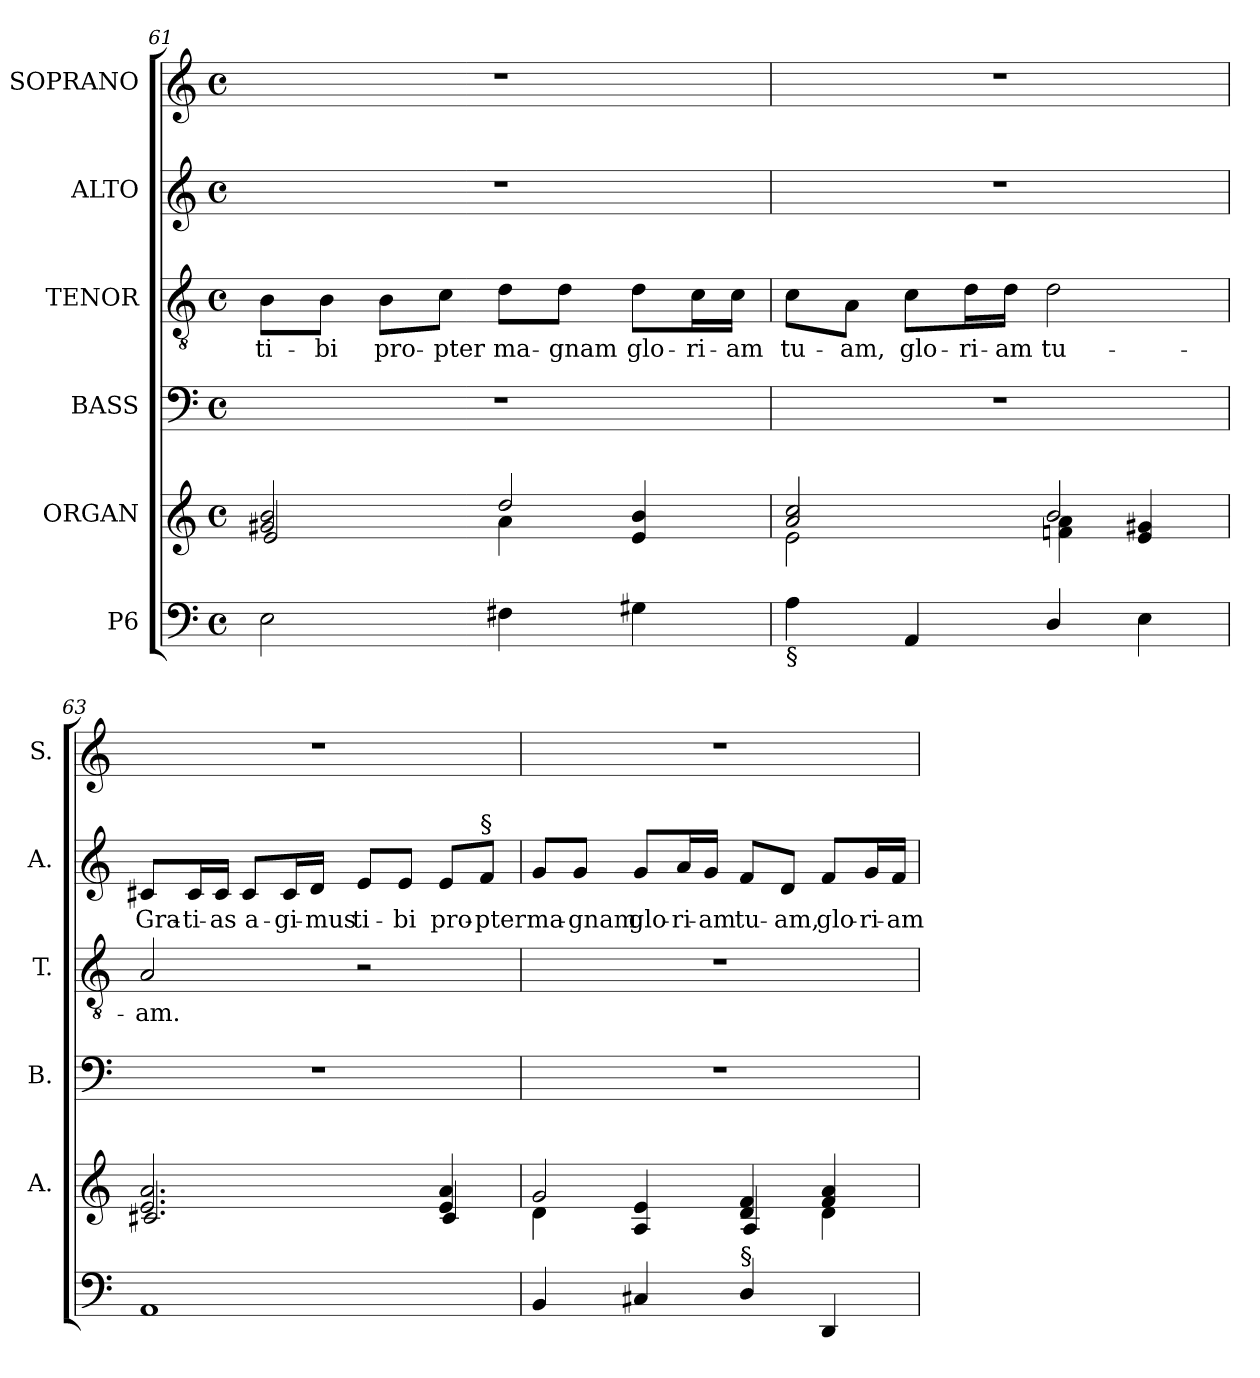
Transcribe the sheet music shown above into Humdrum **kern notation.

**kern	**kern	**kern	**kern	**text	**kern	**text	**kern
*part6	*part5	*part4	*part3	*part3	*part2	*part2	*part1
*staff6	*staff5	*staff4	*staff3	*staff3	*staff2	*staff2	*staff1
*I"P6	*I"ORGAN	*I"BASS	*I"TENOR	*	*I"ALTO	*	*I"SOPRANO
*	*I'A.	*I'B.	*I'T.	*	*I'A.	*	*I'S.
!!LO:LB:g=z
*clefF4	*clefG2	*clefF4	*clefGv2	*	*clefG2	*	*clefG2
*	*	*	*ITrd7c12	*	*	*	*
*k[]	*k[]	*k[]	*k[]	*	*k[]	*	*k[]
*C:	*C:	*C:	*C:	*	*C:	*	*C:
*M4/4	*M4/4	*M4/4	*M4/4	*	*M4/4	*	*M4/4
*met(c)	*met(c)	*met(c)	*met(c)	*	*met(c)	*	*met(c)
=61	=61	=61	=61	=61	=61	=61	=61
*	*^	*	*	*	*	*	*
!	!	!	!	!	!LO:LY:b:color=#000000	!	!	!
2Ei\	2g#Xi/ 2bi	2ei/	1r	8BBi\L	ti-	1r	.	1r
!	!	!	!	!	!LO:LY:b:color=#000000	!	!	!
.	.	.	.	8BBi\J	-bi	.	.	.
!	!	!	!	!	!LO:LY:b:color=#000000	!	!	!
.	.	.	.	8BBi\L	pro-	.	.	.
!	!	!	!	!	!LO:LY:b:color=#000000	!	!	!
.	.	.	.	8Ci\J	-pter	.	.	.
!	!	!	!	!	!LO:LY:b:color=#000000	!	!	!
4F#Xi\	2ddi/	4ai\	.	8Di\L	ma-	.	.	.
!	!	!	!	!	!LO:LY:b:color=#000000	!	!	!
.	.	.	.	8Di\J	-gnam	.	.	.
!	!	!	!	!	!LO:LY:b:color=#000000	!	!	!
4G#Xi\	.	4ei/ 4bi	.	8Di\L	glo-	.	.	.
!	!	!	!	!	!LO:LY:b:color=#000000	!	!	!
.	.	.	.	16Ci\L	-ri-	.	.	.
!	!	!	!	!	!LO:LY:b:color=#000000	!	!	!
.	.	.	.	16Ci\JJ	-am	.	.	.
=62	=62	=62	=62	=62	=62	=62	=62	=62
!LO:TX:b:t=§	!	!	!	!	!	!	!	!
!	!	!	!	!	!LO:LY:b:color=#000000	!	!	!
4Ai\	2ai/ 2cci	2ei\	1r	8Ci\L	tu-	1r	.	1r
!	!	!	!	!	!LO:LY:b:color=#000000	!	!	!
.	.	.	.	8AAi\J	-am,	.	.	.
!	!	!	!	!	!LO:LY:b:color=#000000	!	!	!
4AAi/	.	.	.	8Ci\L	glo-	.	.	.
!	!	!	!	!	!LO:LY:b:color=#000000	!	!	!
.	.	.	.	16Di\L	-ri-	.	.	.
!	!	!	!	!	!LO:LY:b:color=#000000	!	!	!
.	.	.	.	16Di\JJ	-am	.	.	.
!	!	!	!	!	!LO:LY:b:color=#000000	!	!	!
4Di/	2bi/	4fni\ 4ai	.	2Di\	tu-	.	.	.
4Ei\	.	4ei/ 4g#Xi	.	.	.	.	.	.
=63	=63	=63	=63	=63	=63	=63	=63	=63
!	!	!	!	!	!LO:LY:b:color=#000000	!	!	!
!	!	!	!	!	!	!	!LO:LY:b:color=#000000	!
1AAi	2.ei/ 2.ai	2.c#Xi/	1r	2AAi/	-am.	8c#Xi/L	Gra-	1r
!	!	!	!	!	!	!	!LO:LY:b:color=#000000	!
.	.	.	.	.	.	16c#i/L	-ti-	.
!	!	!	!	!	!	!	!LO:LY:b:color=#000000	!
.	.	.	.	.	.	16c#i/JJ	-as	.
!	!	!	!	!	!	!	!LO:LY:b:color=#000000	!
.	.	.	.	.	.	8c#i/L	a-	.
!	!	!	!	!	!	!	!LO:LY:b:color=#000000	!
.	.	.	.	.	.	16c#i/L	-gi-	.
!	!	!	!	!	!	!	!LO:LY:b:color=#000000	!
.	.	.	.	.	.	16di/JJ	-mus	.
!	!	!	!	!	!	!	!LO:LY:b:color=#000000	!
.	.	.	.	2r	.	8ei/L	ti-	.
!	!	!	!	!	!	!	!LO:LY:b:color=#000000	!
.	.	.	.	.	.	8ei/J	-bi	.
!	!	!	!	!	!	!	!LO:LY:b:color=#000000	!
.	4ei/ 4ai	4c#i/	.	.	.	8ei/L	pro-	.
!	!	!	!	!	!	!LO:TX:a:t=§	!	!
!	!	!	!	!	!	!	!LO:LY:b:color=#000000	!
.	.	.	.	.	.	8fi/J	-pter	.
!!LO:PB:g=z
=64	=64	=64	=64	=64	=64	=64	=64	=64
!	!	!	!	!	!	!	!LO:LY:b:color=#000000	!
4BBi/	2gi/	4di\	1r	1r	.	8gi/L	ma-	1r
!	!	!	!	!	!	!	!LO:LY:b:color=#000000	!
.	.	.	.	.	.	8gi/J	-gnam	.
!	!	!	!	!	!	!	!LO:LY:b:color=#000000	!
4C#Xi/	.	4Ai/ 4ei	.	.	.	8gi/L	glo-	.
!	!	!	!	!	!	!	!LO:LY:b:color=#000000	!
.	.	.	.	.	.	16ai/L	-ri-	.
!	!	!	!	!	!	!	!LO:LY:b:color=#000000	!
.	.	.	.	.	.	16gi/JJ	-am	.
!LO:TX:t=§	!	!	!	!	!	!	!	!
!	!	!	!	!	!	!	!LO:LY:b:color=#000000	!
4Di/	4di/ 4fi	4Ai/	.	.	.	8fi/L	tu-	.
!	!	!	!	!	!	!	!LO:LY:b:color=#000000	!
.	.	.	.	.	.	8di/J	-am,	.
!	!	!	!	!	!	!	!LO:LY:b:color=#000000	!
4DDi/	4fi/ 4ai	4di\	.	.	.	8fi/L	glo-	.
!	!	!	!	!	!	!	!LO:LY:b:color=#000000	!
.	.	.	.	.	.	16gi/L	-ri-	.
!	!	!	!	!	!	!	!LO:LY:b:color=#000000	!
.	.	.	.	.	.	16fi/JJ	-am	.
*	*v	*v	*	*	*	*	*	*
=	=	=	=	=	=	=	=
*-	*-	*-	*-	*-	*-	*-	*-
